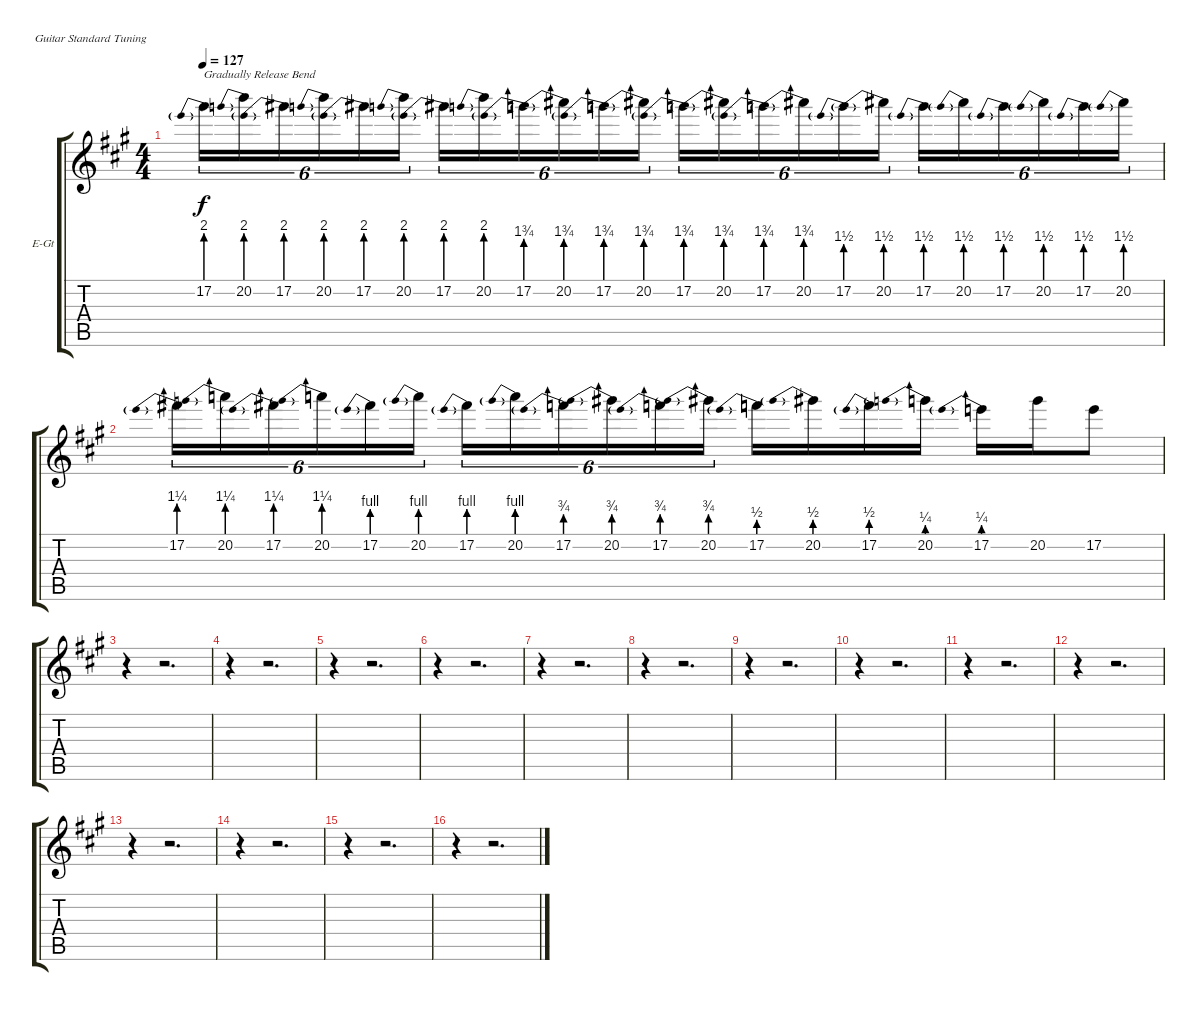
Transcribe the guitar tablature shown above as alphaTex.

\bracketExtendMode groupsimilarinstruments
\firstSystemTrackNameOrientation horizontal
\otherSystemsTrackNameOrientation horizontal
\track ("Lead Guitar" "E-Gt") {instrument overdrivenguitar}
\staff {score tabs}
\tuning (E4 B3 G3 D3 A2 E2)
\ts (4 4)
\tempo 127
\clef g2
\ks f#minor
17.2{be (prebend 0 8 60 8)}.16{tu (6 4) txt "Gradually Release Bend" dy f} 20.2{be (prebend 0 8 60 8)}.16{tu (6 4)} 17.2{be (prebend 0 8 60 8)}.16{tu (6 4)} 20.2{be (prebend 0 8 60 8)}.16{tu (6 4)} 17.2{be (prebend 0 8 60 8)}.16{tu (6 4)} 20.2{be (prebend 0 8 60 8)}.16{tu (6 4)} 17.2{be (prebend 0 8 60 8)}.16{tu (6 4)} 20.2{be (prebend 0 8 60 8)}.16{tu (6 4)} 17.2{be (prebend 0 7 60 7)}.16{tu (6 4)} 20.2{be (prebend 0 7 60 7)}.16{tu (6 4)} 17.2{be (prebend 0 7 60 7)}.16{tu (6 4)} 20.2{be (prebend 0 7 60 7)}.16{tu (6 4)} 17.2{be (prebend 0 7 60 7)}.16{tu (6 4)} 20.2{be (prebend 0 7 60 7)}.16{tu (6 4)} 17.2{be (prebend 0 7 60 7)}.16{tu (6 4)} 20.2{be (prebend 0 7 60 7)}.16{tu (6 4)} 17.2{be (prebend 0 6 60 6)}.16{tu (6 4)} 20.2{be (prebend 0 6 60 6)}.16{tu (6 4)} 17.2{be (prebend 0 6 60 6)}.16{tu (6 4)} 20.2{be (prebend 0 6 60 6)}.16{tu (6 4)} 17.2{be (prebend 0 6 60 6)}.16{tu (6 4)} 20.2{be (prebend 0 6 60 6)}.16{tu (6 4)} 17.2{be (prebend 0 6 60 6)}.16{tu (6 4)} 20.2{be (prebend 0 6 60 6)}.16{tu (6 4)} |
17.2{be (prebend 0 5 60 5)}.16{tu (6 4)} 20.2{be (prebend 0 5 60 5)}.16{tu (6 4)} 17.2{be (prebend 0 5 60 5)}.16{tu (6 4)} 20.2{be (prebend 0 5 60 5)}.16{tu (6 4)} 17.2{be (prebend 0 4 60 4)}.16{tu (6 4)} 20.2{be (prebend 0 4 60 4)}.16{tu (6 4)} 17.2{be (prebend 0 4 60 4)}.16{tu (6 4)} 20.2{be (prebend 0 4 60 4)}.16{tu (6 4)} 17.2{be (prebend 0 3 60 3)}.16{tu (6 4)} 20.2{be (prebend 0 3 60 3)}.16{tu (6 4)} 17.2{be (prebend 0 3 60 3)}.16{tu (6 4)} 20.2{be (prebend 0 3 60 3)}.16{tu (6 4)} 17.2{be (prebend 0 2 60 2)}.16 20.2{be (prebend 0 2 60 2)}.16 17.2{be (prebend 0 2 60 2)}.16 20.2{be (prebend 0 1 60 1)}.16 17.2{be (prebend 0 1 60 1)}.16 20.2.16 17.2.8 |
r.4 r.2{d} |
r.4 r.2{d} |
r.4 r.2{d} |
r.4 r.2{d} |
r.4 r.2{d} |
r.4 r.2{d} |
r.4 r.2{d} |
r.4 r.2{d} |
r.4 r.2{d} |
r.4 r.2{d} |
r.4 r.2{d} |
r.4 r.2{d} |
r.4 r.2{d} |
r.4 r.2{d}
